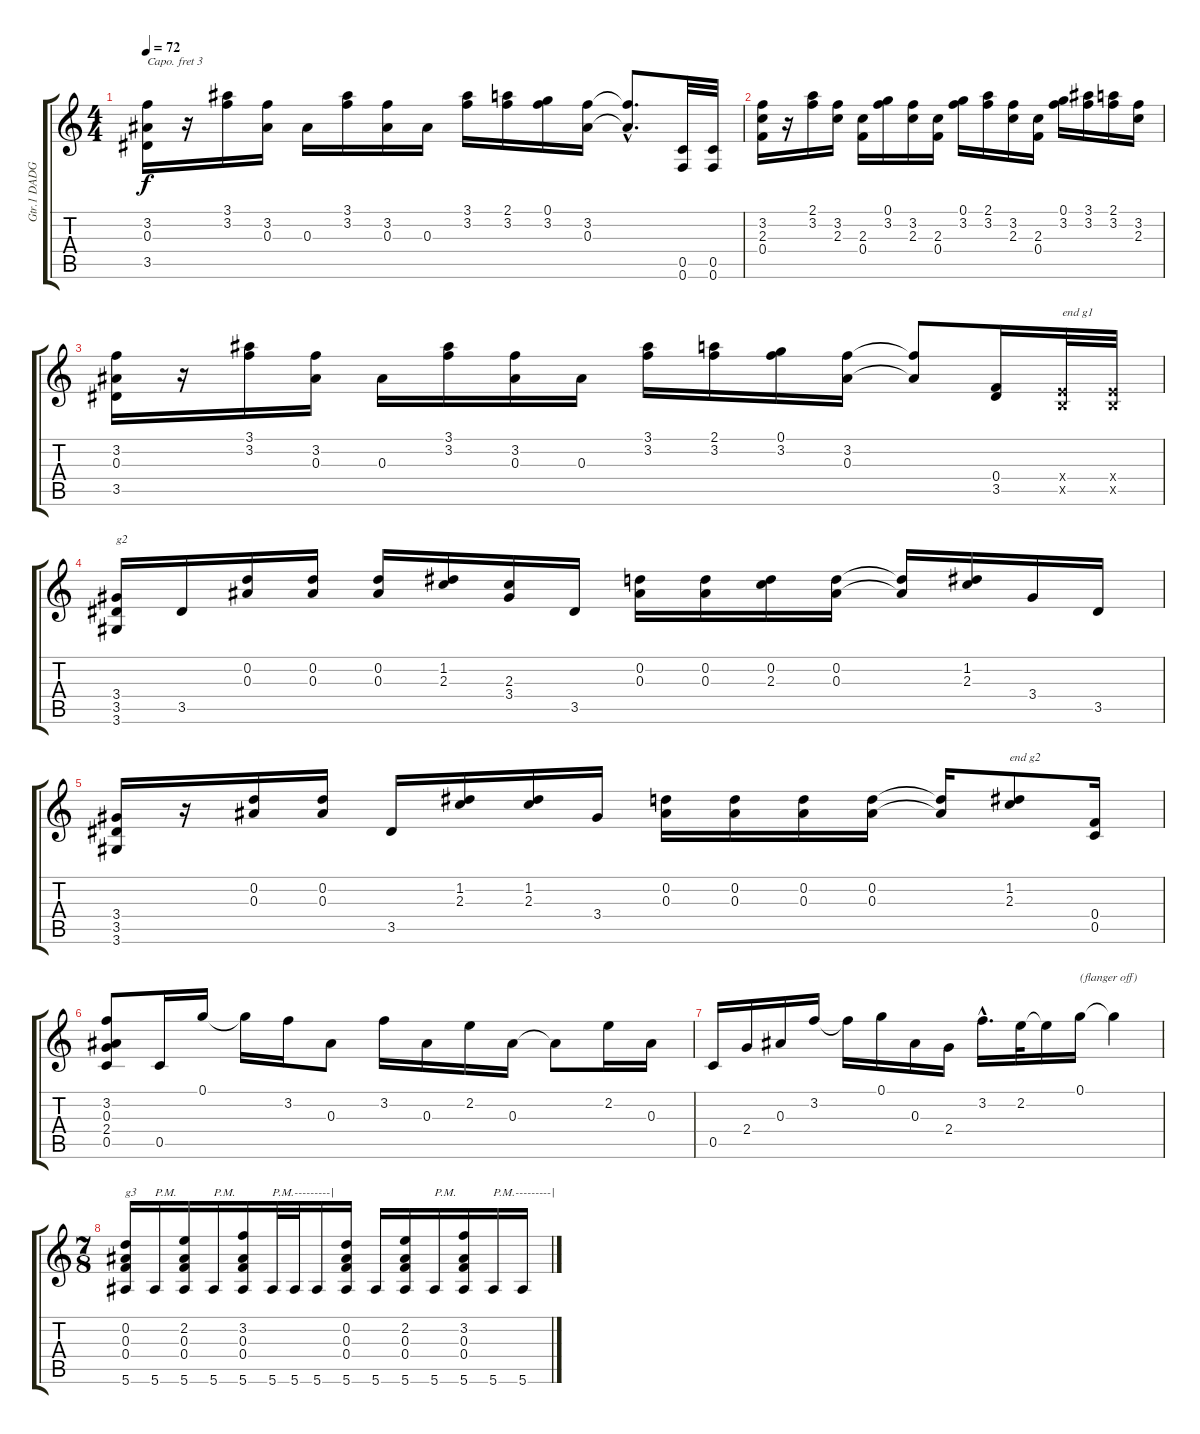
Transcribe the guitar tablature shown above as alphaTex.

\track ("Gtr.1 DADGBE Capo 3fret" "Gtr.1 DADG") {instrument distortionguitar}
\staff {score tabs}
\capo 3
\tuning (E4 B3 G3 D3 A2 D2) {hide}
\ts (4 4)
\tempo 72
\clef g2
\ks c
(3.2 0.3 3.5).16{dy f} r.16 (3.1 3.2).16 (3.2 0.3).16 0.3.16 (3.1 3.2).16 (3.2 0.3).16 0.3.16 (3.1 3.2).16 (2.1 3.2).16 (0.1 3.2).16 (3.2 0.3).16 (3.2{hac t} 0.3{hac t}).8{d} (0.5 0.6).32 (0.5 0.6).32 |
(3.2 2.3 0.4).16 r.16 (2.1 3.2).16 (3.2 2.3).16 (2.3 0.4).16 (0.1 3.2).16 (3.2 2.3).16 (2.3 0.4).16 (0.1 3.2).16 (2.1 3.2).16 (3.2 2.3).16 (2.3 0.4).16 (0.1 3.2).16 (3.1 3.2).16 (2.1 3.2).16 (3.2 2.3).16 |
(3.2 0.3 3.5).16 r.16 (3.1 3.2).16 (3.2 0.3).16 0.3.16 (3.1 3.2).16 (3.2 0.3).16 0.3.16 (3.1 3.2).16 (2.1 3.2).16 (0.1 3.2).16 (3.2 0.3).16 (3.2{t} 0.3{t}).8 (0.4 3.5).16 (-1.4{x} -1.5{x}).32{txt "end g1"} (-1.4{x} -1.5{x}).32 |
(3.4 3.5 3.6).16{txt "g2"} 3.5.16 (0.2 0.3).16 (0.2 0.3).16 (0.2 0.3).16 (1.2 2.3).16 (2.3 3.4).16 3.5.16 (0.2 0.3).16 (0.2 0.3).16 (0.2 2.3).16 (0.2 0.3).16 (0.2{t} 0.3{t}).16 (1.2 2.3).16 3.4.16 3.5.16 |
(3.4 3.5 3.6).16 r.16 (0.2 0.3).16 (0.2 0.3).16 3.5.16 (1.2 2.3).16 (1.2 2.3).16 3.4.16 (0.2 0.3).16 (0.2 0.3).16 (0.2 0.3).16 (0.2 0.3).16 (0.2{t} 0.3{t}).16 (1.2 2.3).8{txt "end g2"} (0.4 0.5).16 |
(3.2 0.3 2.4 0.5).8 0.5.16 0.1.16 0.1{t}.16 3.2.16 0.3.8 3.2.16 0.3.16 2.2.16 0.3.16 0.3{t}.8 2.2.16 0.3.16 |
0.5.16 2.4.16 0.3.16 3.2.16 3.2{t}.16 0.1.16 0.3.16 2.4.16 3.2{hac}.16{d} 2.2.32 2.2{t}.16 0.1.16{txt "(flanger off)"} 0.1{t}.4 |
\ts (7 8)
(0.2 0.3 0.4 5.6).16{txt "g3"} 5.6.16{txt "P.M."} (2.2 0.3 0.4 5.6).16 5.6.16{txt "P.M."} (3.2 0.3 0.4 5.6).16 5.6.32{txt "P.M.---------|"} 5.6.32 5.6.16 (0.2 0.3 0.4 5.6).16 5.6.16 (2.2 0.3 0.4 5.6).16 5.6.16{txt "P.M."} (3.2 0.3 0.4 5.6).16 5.6.16{txt "P.M.---------|"} 5.6.16
